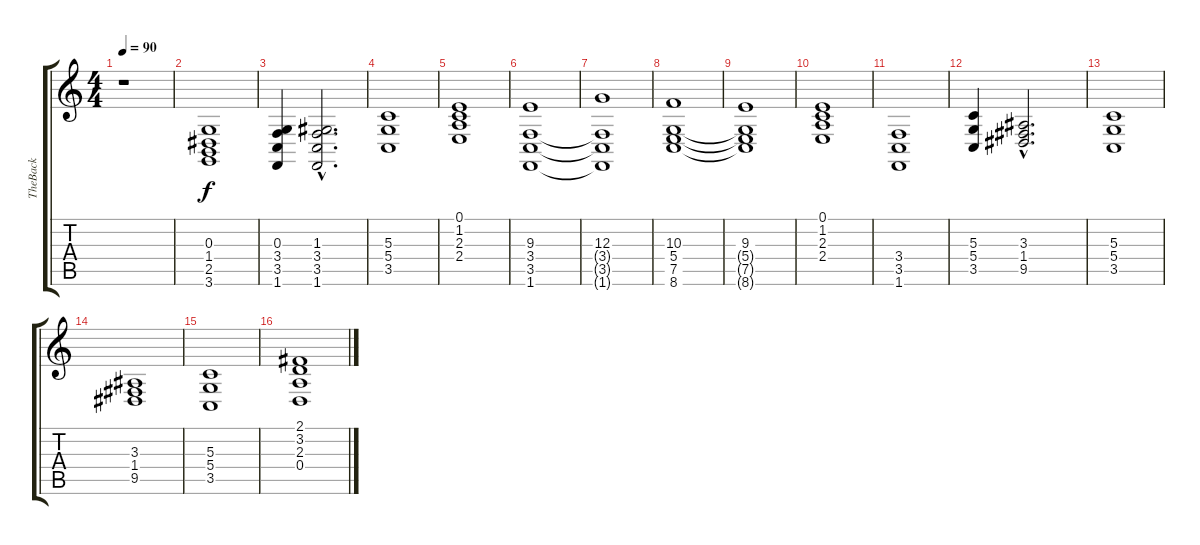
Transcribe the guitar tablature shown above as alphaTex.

\track ("TheBack" "TheBack") {instrument stringensemble2}
\staff {score tabs}
\tuning (E4 B3 G3 D3 A2 E2) {hide}
\ts (4 4)
\tempo 90
\clef g2
\ks c
r.1{dy f instrument stringensemble2} |
(0.3 1.4 2.5 3.6).1 |
(0.3 3.4 3.5 1.6).4 (1.3{hac} 3.4{hac} 3.5{hac} 1.6{hac}).2{d} |
(5.3 5.4 3.5).1 |
(0.1 1.2 2.3 2.4).1 |
(9.3 3.4 3.5 1.6).1 |
(12.3 3.4{t} 3.5{t} 1.6{t}).1 |
(10.3 5.4 7.5 8.6).1 |
(9.3 5.4{t} 7.5{t} 8.6{t}).1 |
(0.1 1.2 2.3 2.4).1 |
(3.4 3.5 1.6).1 |
(5.3 5.4 3.5).4 (3.3{hac} 1.4{hac} 9.5{hac}).2{d} |
(5.3 5.4 3.5).1 |
(3.3 1.4 9.5).1 |
(5.3 5.4 3.5).1 |
(2.1 3.2 2.3 0.4).1
